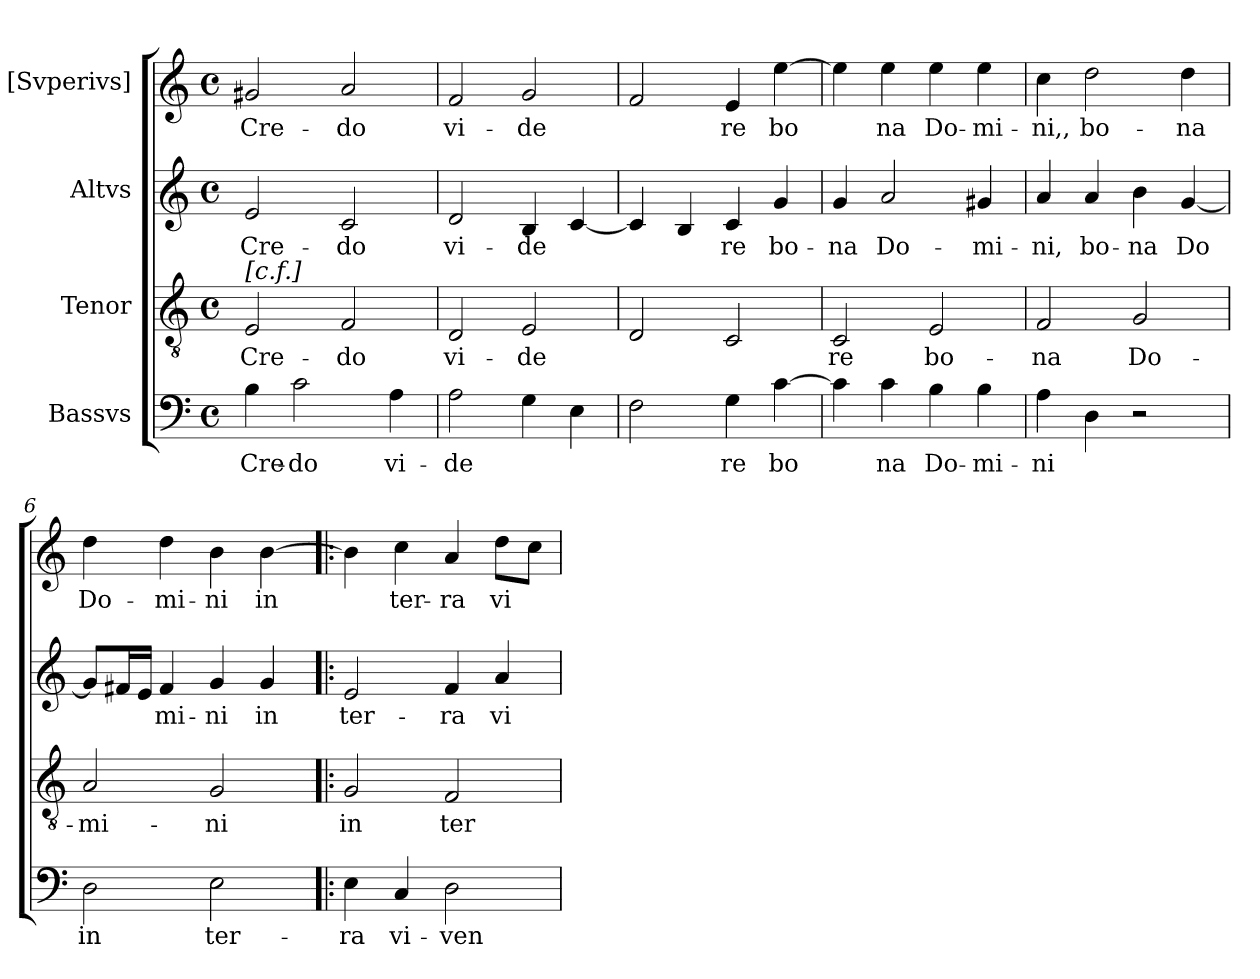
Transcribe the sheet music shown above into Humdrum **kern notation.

**kern	**text	**kern	**text	**kern	**text	**kern	**text	**text
*part4	*part4	*part3	*part3	*part2	*part2	*part1	*part1	*part1
*staff4	*staff4	*staff3	*staff3	*staff2	*staff2	*staff1	*staff1	*staff1
*I"Bassvs	*	*I"Tenor	*	*I"Altvs	*	*I"[Svperivs]	*	*
!!LO:PB:g=z
*stria5	*	*stria5	*	*stria5	*	*stria5	*	*
*clefF4	*	*clefGv2	*	*clefG2	*	*clefG2	*	*
*k[]	*	*k[]	*	*k[]	*	*k[]	*	*
*C:	*	*C:	*	*C:	*	*C:	*	*
*M4/4	*	*M4/4	*	*M4/4	*	*M4/4	*	*
*met(c)	*	*met(c)	*	*met(c)	*	*met(c)	*	*
=1	=1	=1	=1	=1	=1	=1	=1	=1
!	!	!LO:TX:a:t=[c.f.]	!	!	!	!	!	!
!	!LO:LY:b	!	!LO:LY:b:cj	!	!LO:LY:b:cj	!	!LO:LY:b:cj	!
4B\	Cre-	2E/	Cre-	2e/	Cre-	2g#X/	Cre-	.
!	!LO:LY:b	!	!	!	!	!	!	!
2c\	-do	.	.	.	.	.	.	.
!	!	!	!LO:LY:b:cj	!	!LO:LY:b:cj	!	!LO:LY:b:cj	!
.	.	2F/	-do	2c/	-do	2a/	-do	.
!	!LO:LY:b	!	!	!	!	!	!	!
4A\	vi-	.	.	.	.	.	.	.
=2	=2	=2	=2	=2	=2	=2	=2	=2
!	!LO:LY:b	!	!LO:LY:b:cj	!	!LO:LY:b:cj	!	!LO:LY:b:cj	!
2A\	-de-	2D/	vi-	2d/	vi-	2f/	vi-	.
!	!LO:LY:b	!	!LO:LY:b:cj	!	!LO:LY:b:cj	!	!LO:LY:b:cj	!
4G\	--	2E/	-de-	4B/	-de-	2g/	-de-	.
!	!LO:LY:b	!	!	!	!LO:LY:b:cj	!	!	!
4E\	--	.	.	[<4c/	--	.	.	.
=3	=3	=3	=3	=3	=3	=3	=3	=3
!	!LO:LY:b	!	!LO:LY:b:cj	!	!LO:LY:b:cj	!	!LO:LY:b:cj	!
2F\	--	2D/	--	4c/]	--	2f/	--	.
!	!	!	!	!	!LO:LY:b:cj	!	!	!
.	.	.	.	4B/	--	.	.	.
!	!LO:LY:b	!	!LO:LY:b:cj	!	!LO:LY:b:cj	!	!LO:LY:b:cj	!
4G\	-re	2C/	--	4c/	-re	4e/	-re	.
!	!LO:LY:b	!	!	!	!LO:LY:b:cj	!	!LO:LY:b:cj	!
[>4c\	bo-	.	.	4g/	bo-	[>4ee\	bo-	.
=4	=4	=4	=4	=4	=4	=4	=4	=4
!	!LO:LY:b	!	!LO:LY:b:cj	!	!LO:LY:b:cj	!	!LO:LY:b:cj	!
4c\]	--	2C/	-re	4g/	-na	4ee\]	--	.
!	!LO:LY:b	!	!	!	!LO:LY:b:cj	!	!LO:LY:b:cj	!
4c\	-na	.	.	2a/	Do-	4ee\	-na	.
!	!LO:LY:b	!	!LO:LY:b:cj	!	!	!	!LO:LY:b:cj	!
4B\	Do-	2E/	bo-	.	.	4ee\	Do-	.
!	!LO:LY:b	!	!	!	!LO:LY:b:cj	!	!LO:LY:b:cj	!
4B\	-mi-	.	.	4g#X/	-mi-	4ee\	-mi-	.
=5	=5	=5	=5	=5	=5	=5	=5	=5
!	!LO:LY:b	!	!LO:LY:b:cj	!	!LO:LY:b:cj	!	!LO:LY:b:cj	!
4A\	-ni	2F/	-na	4a/	-ni,	4cc\	-ni,,	.
!	!LO:LY:b	!	!	!	!LO:LY:b:cj	!	!LO:LY:b:cj	!
4D\	.	.	.	4a/	bo-	2dd\	bo-	.
!	!	!	!LO:LY:b:cj	!	!LO:LY:b:cj	!	!	!
2r	.	2G/	Do-	4b\	-na	.	.	.
!	!	!	!	!	!LO:LY:b:cj	!	!LO:LY:b:cj	!
.	.	.	.	[<4g/	Do-	4dd\	-na	.
=6	=6	=6	=6	=6	=6	=6	=6	=6
!	!LO:LY:b	!	!LO:LY:b:cj	!	!LO:LY:b:cj	!	!LO:LY:b:cj	!
2D\	in	2A/	-mi-	8g/L]	--	4dd\	Do-	.
!	!	!	!	!	!LO:LY:b:cj	!	!	!
.	.	.	.	16f#/	--	.	.	.
!	!	!	!	!	!LO:LY:b:cj	!	!	!
.	.	.	.	16e/J	--	.	.	.
!	!	!	!	!	!LO:LY:b:cj	!	!LO:LY:b:cj	!
.	.	.	.	4f#/	-mi-	4dd\	-mi-	.
!	!LO:LY:b	!	!LO:LY:b:cj	!	!LO:LY:b:cj	!	!LO:LY:b:cj	!
2E\	ter-	2G/	-ni	4g/	-ni	4b\	-ni	.
!	!	!	!	!	!LO:LY:b:cj	!	!LO:LY:b:cj	!
.	.	.	.	4g/	in	[<4b\	in	.
!!LO:LB:g=z
=7!|:	=7!|:	=7!|:	=7!|:	=7!|:	=7!|:	=7!|:	=7!|:	=7!|:
!	!LO:LY:b	!	!LO:LY:b:cj	!	!LO:LY:b:cj	!	!LO:LY:b:cj	!LO:LY:b:cj
4E\	-ra	2G/	in	2e/	ter-	4b\]	.	-
!	!LO:LY:b	!	!	!	!	!	!LO:LY:b:cj	!LO:LY:b:cj
4C/	vi-	.	.	.	.	4cc\	-ter-	--
!	!LO:LY:b	!	!LO:LY:b:cj	!	!LO:LY:b:cj	!	!LO:LY:b:cj	!LO:LY:b:cj
2D\	-ven-	2F/	ter-	4f/	-ra	4a/	-ra	-
!	!	!	!	!	!LO:LY:b:cj	!	!LO:LY:b:cj	!LO:LY:b:cj
.	.	.	.	4a/	vi-	8dd\L	-vi-	-
!	!	!	!	!	!	!	!LO:LY:b:cj	!LO:LY:b:cj
.	.	.	.	.	.	8cc\J	-	--
=	=	=	=	=	=	=	=	=
*-	*-	*-	*-	*-	*-	*-	*-	*-
